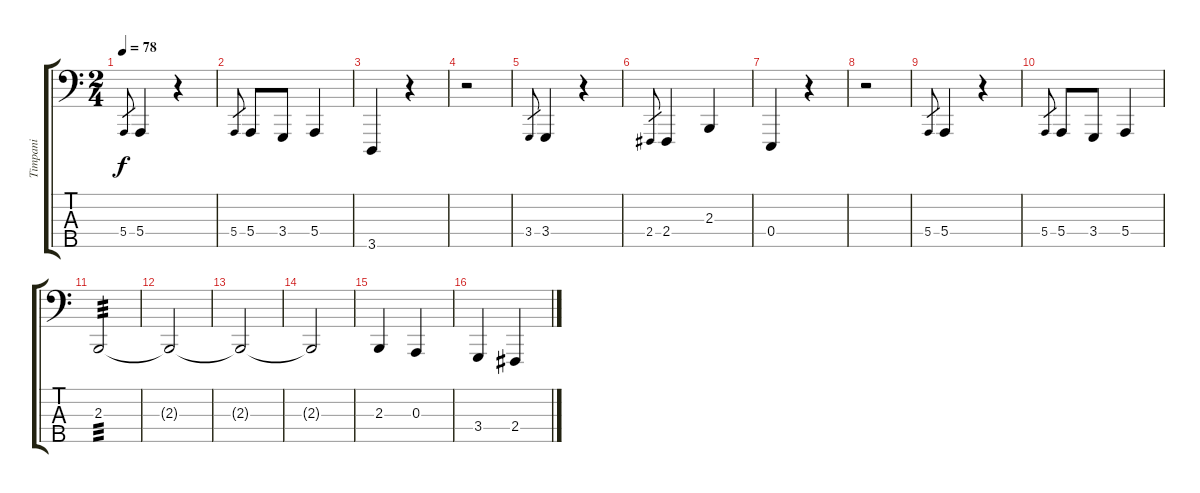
\track ("Timpani" "Timpani") {instrument timpani}
\staff {score tabs}
\tuning (G2 D2 A1 E1 B0) {hide}
\ts (2 4)
\tempo 78
\clef f4
\ks c
5.4.8{gr dy f} 5.4.4 r.4 |
5.4.8{gr} 5.4.8 3.4.8 5.4.4 |
3.5.4 r.4 |
r.2 |
3.4.8{gr} 3.4.4 r.4 |
2.4.8{gr} 2.4.4 2.3.4 |
0.4.4 r.4 |
r.2 |
5.4.8{gr} 5.4.4 r.4 |
5.4.8{gr} 5.4.8 3.4.8 5.4.4 |
2.3.2{tp 3} |
2.3{t}.2 |
2.3{t}.2 |
2.3{t}.2 |
2.3.4 0.3.4 |
3.4.4 2.4.4
